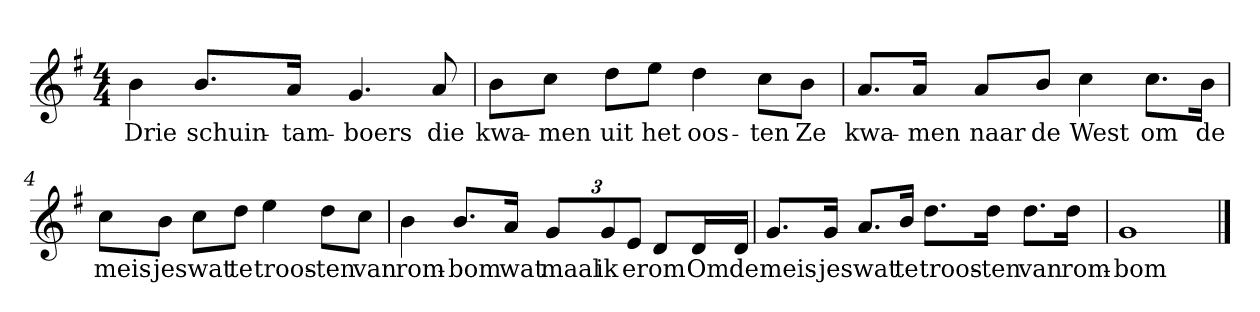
**kern	**text
*part1	*part1
*staff1	*staff1
*clefG2	*
*k[f#]	*
*G:	*
*M4/4	*
*MM120	*
=1	=1
4b	Drie
8.b/L	schuin-
16a/Jk	-tam-
4.g	-boers
8a	die
=2	=2
8b\L	kwa-
8cc\J	-men
8dd\L	uit
8ee\J	het
4dd	oos-
8cc\L	-ten
8b\J	Ze
=3	=3
8.a/L	kwa-
16a/Jk	-men
8a/L	naar
8b/J	de
4cc	West
8.cc\L	om
16b\Jk	de
=4	=4
8cc\L	meis-
8b\J	-jes
8cc\L	wat
8dd\J	te
4ee	troos-
8dd\L	-ten
8cc\J	van
=5	=5
4b	rom-
8.b/L	-bom
16a/Jk	wat
12g/L	maal
12g/	ik
12e/J	er
8d/L	om
16d/L	Om
16d/JJ	de
=6	=6
8.g/L	meis-
16g/Jk	-jes
8.a/L	wat
16b/Jk	te
8.dd\L	troos-
16dd\Jk	-ten
8.dd\L	van
16dd\Jk	rom-
=7	=7
1g	-bom
==	==
*-	*-
